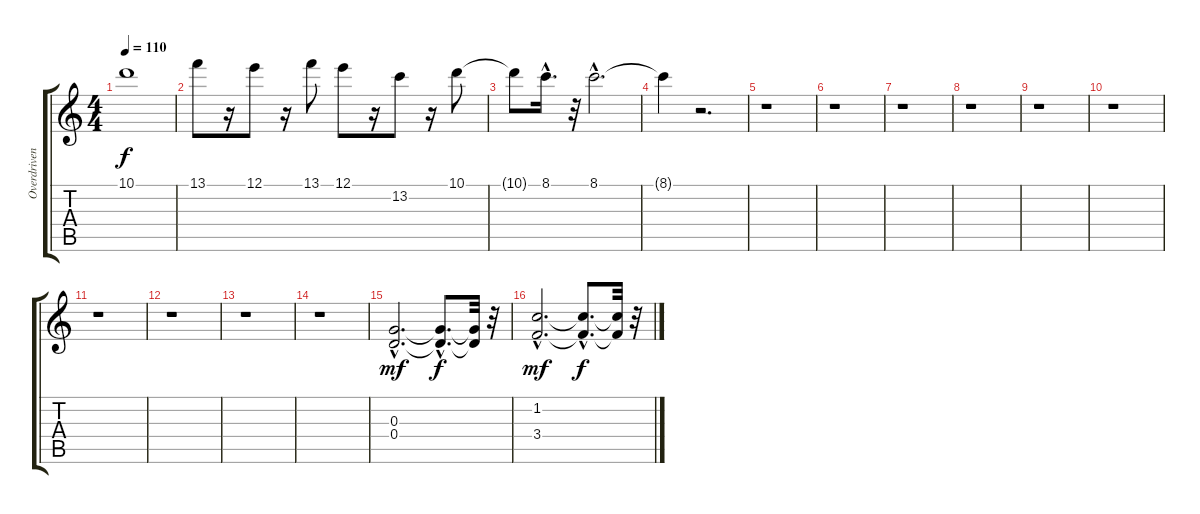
\track ("Overdriven guitar" "Overdriven") {instrument overdrivenguitar}
\staff {score tabs}
\tuning (E4 B3 G3 D3 A2 E2) {hide}
\ts (4 4)
\tempo 110
\clef g2
\ks c
10.1.1{dy f} |
13.1.8 r.16 12.1.8 r.16 13.1.8 12.1.8 r.16 13.2.8 r.16 10.1.8 |
10.1{t}.8 8.1{hac}.16{d} r.32 8.1{hac}.2{d} |
8.1{t}.4 r.2{d} |
r.1 |
r.1 |
r.1 |
r.1 |
r.1 |
r.1 |
r.1 |
r.1 |
r.1 |
r.1 |
(0.3{hac} 0.4{hac}).2{d dy mf} (0.3{hac t} 0.4{hac t}).8{d dy f} (0.3{t} 0.4{t}).32 r.32 |
(1.2{hac} 3.4{hac}).2{d dy mf} (1.2{hac t} 3.4{hac t}).8{d dy f} (1.2{t} 3.4{t}).32 r.32
